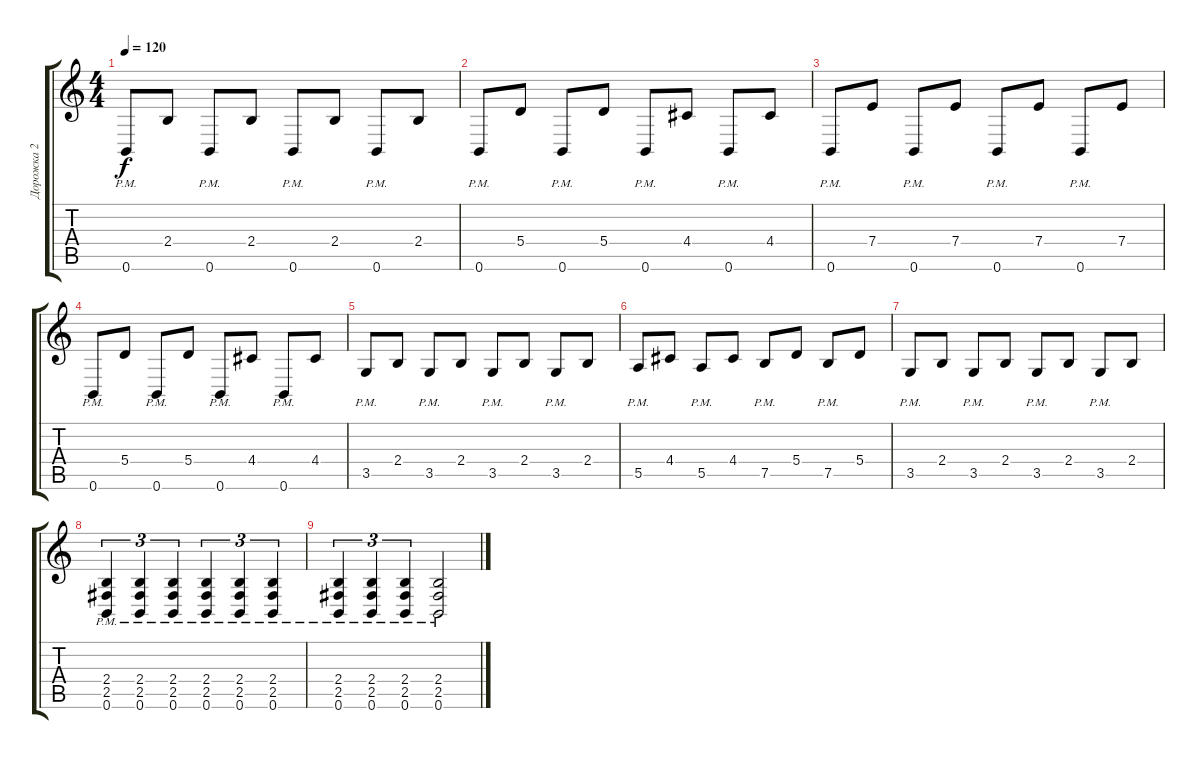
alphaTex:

\track ("Дорожка 2" "Дорожка 2") {instrument distortionguitar}
\staff {score tabs}
\tuning (B3 Gb3 D3 A2 E2 B1) {hide}
\ts (4 4)
\tempo 120
\clef g2
\ks c
0.6{pm}.8{dy f} 2.4.8 0.6{pm}.8 2.4.8 0.6{pm}.8 2.4.8 0.6{pm}.8 2.4.8 |
0.6{pm}.8 5.4.8 0.6{pm}.8 5.4.8 0.6{pm}.8 4.4.8 0.6{pm}.8 4.4.8 |
0.6{pm}.8 7.4.8 0.6{pm}.8 7.4.8 0.6{pm}.8 7.4.8 0.6{pm}.8 7.4.8 |
0.6{pm}.8 5.4.8 0.6{pm}.8 5.4.8 0.6{pm}.8 4.4.8 0.6{pm}.8 4.4.8 |
3.5{pm}.8 2.4.8 3.5{pm}.8 2.4.8 3.5{pm}.8 2.4.8 3.5{pm}.8 2.4.8 |
5.5{pm}.8 4.4.8 5.5{pm}.8 4.4.8 7.5{pm}.8 5.4.8 7.5{pm}.8 5.4.8 |
3.5{pm}.8 2.4.8 3.5{pm}.8 2.4.8 3.5{pm}.8 2.4.8 3.5{pm}.8 2.4.8 |
(2.4{pm} 2.5{pm} 0.6{pm}).4{tu (3 2)} (2.4{pm} 2.5{pm} 0.6{pm}).4{tu (3 2)} (2.4{pm} 2.5{pm} 0.6{pm}).4{tu (3 2)} (2.4{pm} 2.5{pm} 0.6{pm}).4{tu (3 2)} (2.4{pm} 2.5{pm} 0.6{pm}).4{tu (3 2)} (2.4{pm} 2.5{pm} 0.6{pm}).4{tu (3 2)} |
(2.4{pm} 2.5{pm} 0.6{pm}).4{tu (3 2)} (2.4{pm} 2.5{pm} 0.6{pm}).4{tu (3 2)} (2.4{pm} 2.5{pm} 0.6{pm}).4{tu (3 2)} (2.4{pm} 2.5{pm} 0.6{pm}).2
